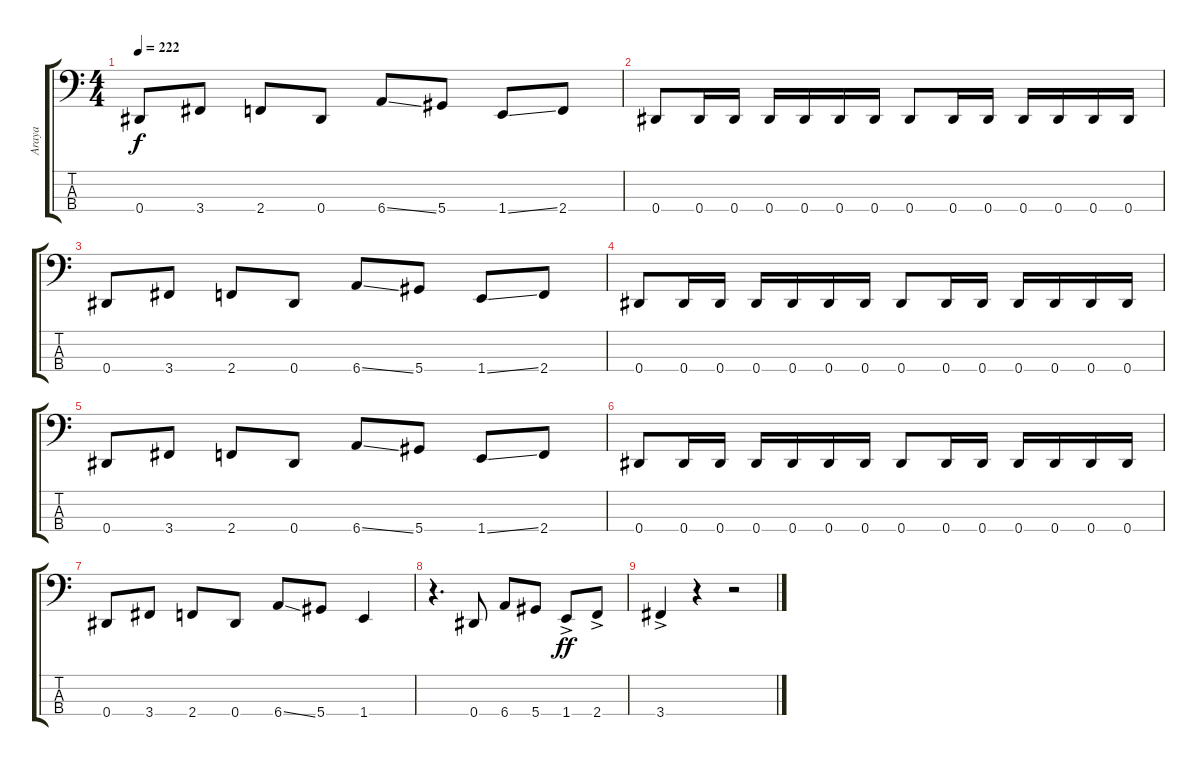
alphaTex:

\track ("Araya" "Araya") {instrument electricbasspick}
\staff {score tabs}
\tuning (Gb2 Db2 Ab1 Eb1) {hide}
\ts (4 4)
\tempo 222
\clef f4
\ks c
0.4.8{dy f} 3.4.8 2.4.8 0.4.8 6.4{ss}.8 5.4.8 1.4{ss}.8 2.4.8 |
0.4.8 0.4.16 0.4.16 0.4.16 0.4.16 0.4.16 0.4.16 0.4.8 0.4.16 0.4.16 0.4.16 0.4.16 0.4.16 0.4.16 |
0.4.8 3.4.8 2.4.8 0.4.8 6.4{ss}.8 5.4.8 1.4{ss}.8 2.4.8 |
0.4.8 0.4.16 0.4.16 0.4.16 0.4.16 0.4.16 0.4.16 0.4.8 0.4.16 0.4.16 0.4.16 0.4.16 0.4.16 0.4.16 |
0.4.8 3.4.8 2.4.8 0.4.8 6.4{ss}.8 5.4.8 1.4{ss}.8 2.4.8 |
0.4.8 0.4.16 0.4.16 0.4.16 0.4.16 0.4.16 0.4.16 0.4.8 0.4.16 0.4.16 0.4.16 0.4.16 0.4.16 0.4.16 |
0.4.8 3.4.8 2.4.8 0.4.8 6.4{ss}.8 5.4.8 1.4.4 |
r.4{d} 0.4.8 6.4.8 5.4.8 1.4{ac}.8{dy ff} 2.4{ac}.8 |
3.4{ac}.4 r.4 r.2
